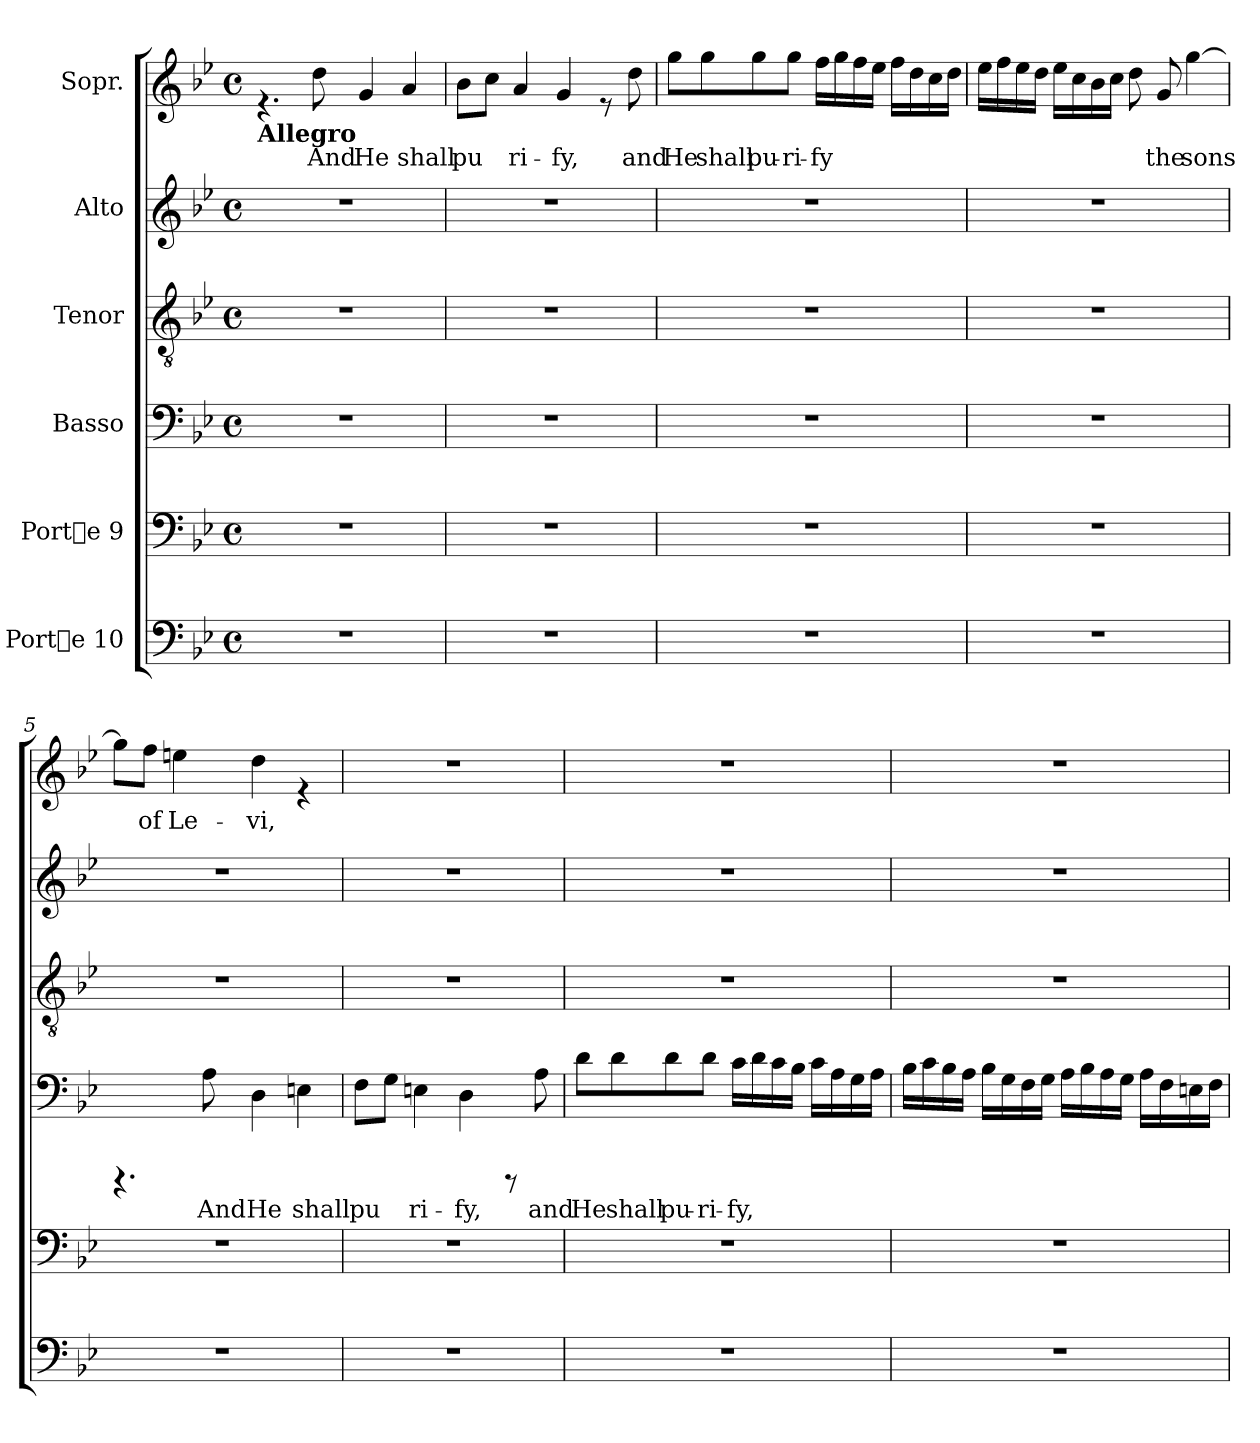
**kern	**kern	**kern	**text	**kern	**kern	**kern	**text
*part6	*part5	*part4	*part4	*part3	*part2	*part1	*part1
*staff6	*staff5	*staff4	*staff4	*staff3	*staff2	*staff1	*staff1
*I"Porte 10	*I"Porte 9	*I"Basso	*	*I"Tenor	*I"Alto	*I"Sopr.	*
!!LO:PB:g=z
*stria5	*stria5	*stria5	*	*stria5	*stria5	*stria5	*
*clefF4	*clefF4	*clefF4	*	*clefGv2	*clefG2	*clefG2	*
*k[b-e-]	*k[b-e-]	*k[b-e-]	*	*k[b-e-]	*k[b-e-]	*k[b-e-]	*
*B-:	*B-:	*B-:	*	*B-:	*B-:	*B-:	*
*M4/4	*M4/4	*M4/4	*	*M4/4	*M4/4	*M4/4	*
*met(c)	*met(c)	*met(c)	*	*met(c)	*met(c)	*met(c)	*
=1	=1	=1	=1	=1	=1	=1	=1
!	!	!	!	!	!	!LO:TX:b:B:t=Allegro	!
1r	1r	1r	.	1r	1r	4.re	.
!	!	!	!	!	!	!	!LO:LY:b:cj
.	.	.	.	.	.	8dd\	And
!	!	!	!	!	!	!	!LO:LY:b:cj
.	.	.	.	.	.	4g/	He
!	!	!	!	!	!	!	!LO:LY:b:cj
.	.	.	.	.	.	4a/	shall
=2	=2	=2	=2	=2	=2	=2	=2
!	!	!	!	!	!	!	!LO:LY:b:cj
1r	1r	1r	.	1r	1r	8b-\L	pu-
!	!	!	!	!	!	!	!LO:LY:b:cj
.	.	.	.	.	.	8cc\J	--
!	!	!	!	!	!	!	!LO:LY:b:cj
.	.	.	.	.	.	4a/	-ri-
!	!	!	!	!	!	!	!LO:LY:b:cj
.	.	.	.	.	.	4g/	-fy,
.	.	.	.	.	.	8re	.
!	!	!	!	!	!	!	!LO:LY:b:cj
.	.	.	.	.	.	8dd\	and
=3	=3	=3	=3	=3	=3	=3	=3
!	!	!	!	!	!	!	!LO:LY:b:cj
1r	1r	1r	.	1r	1r	8gg\L	He
!	!	!	!	!	!	!	!LO:LY:b:cj
.	.	.	.	.	.	8gg\	shall
!	!	!	!	!	!	!	!LO:LY:b:cj
.	.	.	.	.	.	8gg\	pu-
!	!	!	!	!	!	!	!LO:LY:b:cj
.	.	.	.	.	.	8gg\J	-ri-
!	!	!	!	!	!	!	!LO:LY:b:cj
.	.	.	.	.	.	16ff\L	-fy
!	!	!	!	!	!	!	!LO:LY:b:cj
.	.	.	.	.	.	16gg\	-
!	!	!	!	!	!	!	!LO:LY:b:cj
.	.	.	.	.	.	16ff\	--
!	!	!	!	!	!	!	!LO:LY:b:cj
.	.	.	.	.	.	16ee-\J	--
!	!	!	!	!	!	!	!LO:LY:b:cj
.	.	.	.	.	.	16ff\L	--
!	!	!	!	!	!	!	!LO:LY:b:cj
.	.	.	.	.	.	16dd\	--
!	!	!	!	!	!	!	!LO:LY:b:cj
.	.	.	.	.	.	16cc\	--
!	!	!	!	!	!	!	!LO:LY:b:cj
.	.	.	.	.	.	16dd\J	--
=4	=4	=4	=4	=4	=4	=4	=4
!	!	!	!	!	!	!	!LO:LY:b:cj
1r	1r	1r	.	1r	1r	16ee-\L	--
!	!	!	!	!	!	!	!LO:LY:b:cj
.	.	.	.	.	.	16ff\	--
!	!	!	!	!	!	!	!LO:LY:b:cj
.	.	.	.	.	.	16ee-\	--
!	!	!	!	!	!	!	!LO:LY:b:cj
.	.	.	.	.	.	16dd\J	--
!	!	!	!	!	!	!	!LO:LY:b:cj
.	.	.	.	.	.	16ee-\L	--
!	!	!	!	!	!	!	!LO:LY:b:cj
.	.	.	.	.	.	16cc\	--
!	!	!	!	!	!	!	!LO:LY:b:cj
.	.	.	.	.	.	16b-\	--
!	!	!	!	!	!	!	!LO:LY:b:cj
.	.	.	.	.	.	16cc\J	--
!	!	!	!	!	!	!	!LO:LY:b:cj
.	.	.	.	.	.	8dd\L	--
!	!	!	!	!	!	!	!LO:LY:b:cj
.	.	.	.	.	.	8g/	-the
!	!	!	!	!	!	!	!LO:LY:b:cj
.	.	.	.	.	.	[>4gg\	sons
!!LO:LB:g=z
=5	=5	=5	=5	=5	=5	=5	=5
1r	1r	4.rBBBB	.	1r	1r	8gg\L]	.
!	!	!	!	!	!	!	!LO:LY:b:cj
.	.	.	.	.	.	8ff\J	of
!	!	!	!	!	!	!	!LO:LY:b:cj
.	.	.	.	.	.	4een\	Le-
!	!	!	!LO:LY:b:cj	!	!	!	!
.	.	8A\	And	.	.	.	.
!	!	!	!LO:LY:b:cj	!	!	!	!LO:LY:b:cj
.	.	4D\	He	.	.	4dd\	-vi,
!	!	!	!LO:LY:b:cj	!	!	!	!
.	.	4En\	shall	.	.	4re	.
=6	=6	=6	=6	=6	=6	=6	=6
!	!	!	!LO:LY:b:cj	!	!	!	!
1r	1r	8F\L	pu-	1r	1r	1r	.
!	!	!	!LO:LY:b:cj	!	!	!	!
.	.	8G\J	--	.	.	.	.
!	!	!	!LO:LY:b:cj	!	!	!	!
.	.	4En\	-ri-	.	.	.	.
!	!	!	!LO:LY:b:cj	!	!	!	!
.	.	4D\	-fy,	.	.	.	.
.	.	8rBBBB	.	.	.	.	.
!	!	!	!LO:LY:b:cj	!	!	!	!
.	.	8A\	and	.	.	.	.
=7	=7	=7	=7	=7	=7	=7	=7
!	!	!	!LO:LY:b:cj	!	!	!	!
1r	1r	8d\L	He	1r	1r	1r	.
!	!	!	!LO:LY:b:cj	!	!	!	!
.	.	8d\	shall	.	.	.	.
!	!	!	!LO:LY:b:cj	!	!	!	!
.	.	8d\	pu-	.	.	.	.
!	!	!	!LO:LY:b:cj	!	!	!	!
.	.	8d\J	-ri-	.	.	.	.
!	!	!	!LO:LY:b:cj	!	!	!	!
.	.	16c\L	-fy,	.	.	.	.
!	!	!	!LO:LY:b:cj	!	!	!	!
.	.	16d\	-	.	.	.	.
!	!	!	!LO:LY:b:cj	!	!	!	!
.	.	16c\	--	.	.	.	.
!	!	!	!LO:LY:b:cj	!	!	!	!
.	.	16B-\J	--	.	.	.	.
!	!	!	!LO:LY:b:cj	!	!	!	!
.	.	16c\L	--	.	.	.	.
!	!	!	!LO:LY:b:cj	!	!	!	!
.	.	16A\	--	.	.	.	.
!	!	!	!LO:LY:b:cj	!	!	!	!
.	.	16G\	--	.	.	.	.
!	!	!	!LO:LY:b:cj	!	!	!	!
.	.	16A\J	--	.	.	.	.
=8	=8	=8	=8	=8	=8	=8	=8
!	!	!	!LO:LY:b:cj	!	!	!	!
1r	1r	16B-\L	--	1r	1r	1r	.
!	!	!	!LO:LY:b:cj	!	!	!	!
.	.	16c\	--	.	.	.	.
!	!	!	!LO:LY:b:cj	!	!	!	!
.	.	16B-\	--	.	.	.	.
!	!	!	!LO:LY:b:cj	!	!	!	!
.	.	16A\J	--	.	.	.	.
!	!	!	!LO:LY:b:cj	!	!	!	!
.	.	16B-\L	--	.	.	.	.
!	!	!	!LO:LY:b:cj	!	!	!	!
.	.	16G\	--	.	.	.	.
!	!	!	!LO:LY:b:cj	!	!	!	!
.	.	16F\	--	.	.	.	.
!	!	!	!LO:LY:b:cj	!	!	!	!
.	.	16G\J	--	.	.	.	.
!	!	!	!LO:LY:b:cj	!	!	!	!
.	.	16A\L	--	.	.	.	.
!	!	!	!LO:LY:b:cj	!	!	!	!
.	.	16B-\	--	.	.	.	.
!	!	!	!LO:LY:b:cj	!	!	!	!
.	.	16A\	--	.	.	.	.
!	!	!	!LO:LY:b:cj	!	!	!	!
.	.	16G\J	--	.	.	.	.
!	!	!	!LO:LY:b:cj	!	!	!	!
.	.	16A\L	--	.	.	.	.
!	!	!	!LO:LY:b:cj	!	!	!	!
.	.	16F\	--	.	.	.	.
!	!	!	!LO:LY:b:cj	!	!	!	!
.	.	16En\	--	.	.	.	.
!	!	!	!LO:LY:b:cj	!	!	!	!
.	.	16F\J	--	.	.	.	.
=	=	=	=	=	=	=	=
*-	*-	*-	*-	*-	*-	*-	*-
